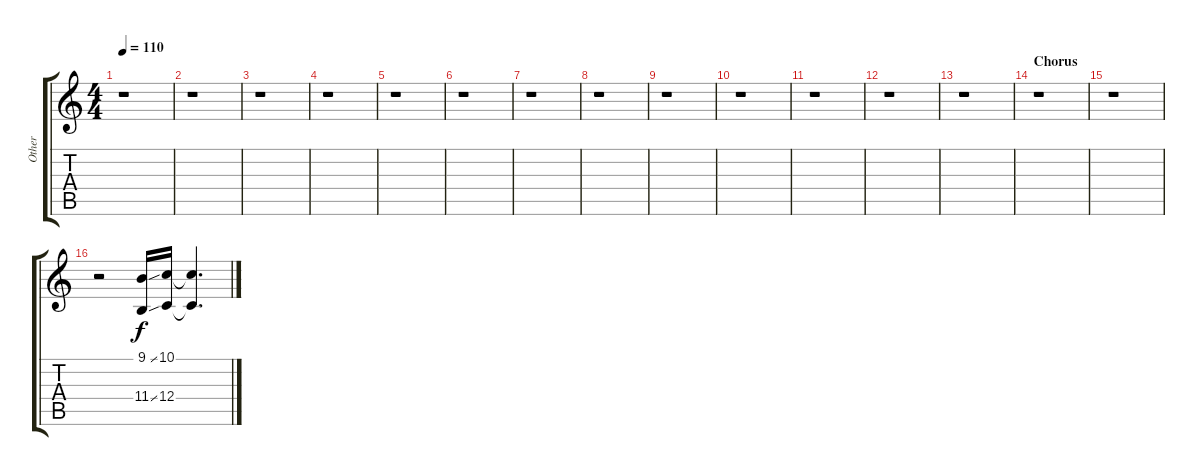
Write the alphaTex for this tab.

\track ("Other" "Other") {instrument electricpiano2}
\staff {score tabs}
\tuning (D4 A3 F3 C3 G2 C2) {hide}
\ts (4 4)
\tempo 110
\clef g2
\ks c
r.1{dy f} |
r.1 |
r.1 |
r.1 |
r.1 |
r.1 |
r.1 |
r.1 |
r.1 |
r.1 |
r.1 |
r.1 |
r.1 |
\section ("" "Chorus")
r.1 |
r.1 |
r.2 (9.1{ss} 11.4{ss}).16 (10.1 12.4).16 (10.1{t} 12.4{t}).4{d}
